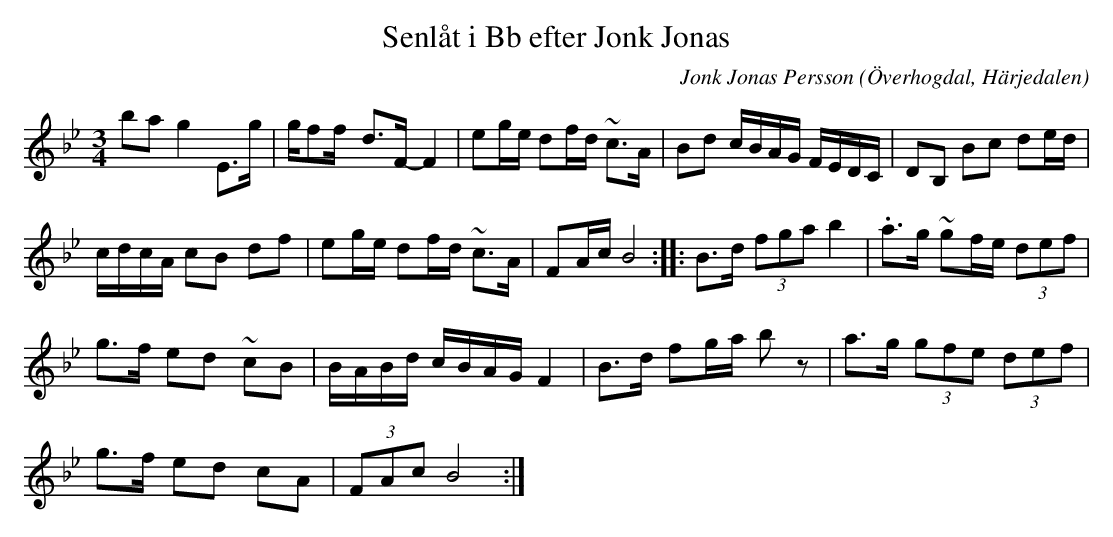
X:1
T:Senlåt i Bb efter Jonk Jonas
O:Överhogdal, Härjedalen
M:3/4
C:Jonk Jonas Persson
K:Bb
ba g2 E>g |g/ff/- d>F- F2| eg/2e/2 df/2d/2 ~c>A | Bd c/2B/2A/2G/2 F/2E/2D/2C/2 | DB, Bc de/2d/2 |
 c/2d/2c/2A/2 cB df | eg/2e/2 df/2d/2 ~c>A | FA/2c/2 B4 :: B>d (3fga b2 | .a>g ~gf/2e/2 (3def |
g>f ed ~cB | B/2A/2B/2d/2 c/2B/2A/2G/2 F2 | B>d fg/2a/2 b z | a>g (3gfe (3def |
g>f ed cA | (3FAc B4 :|
